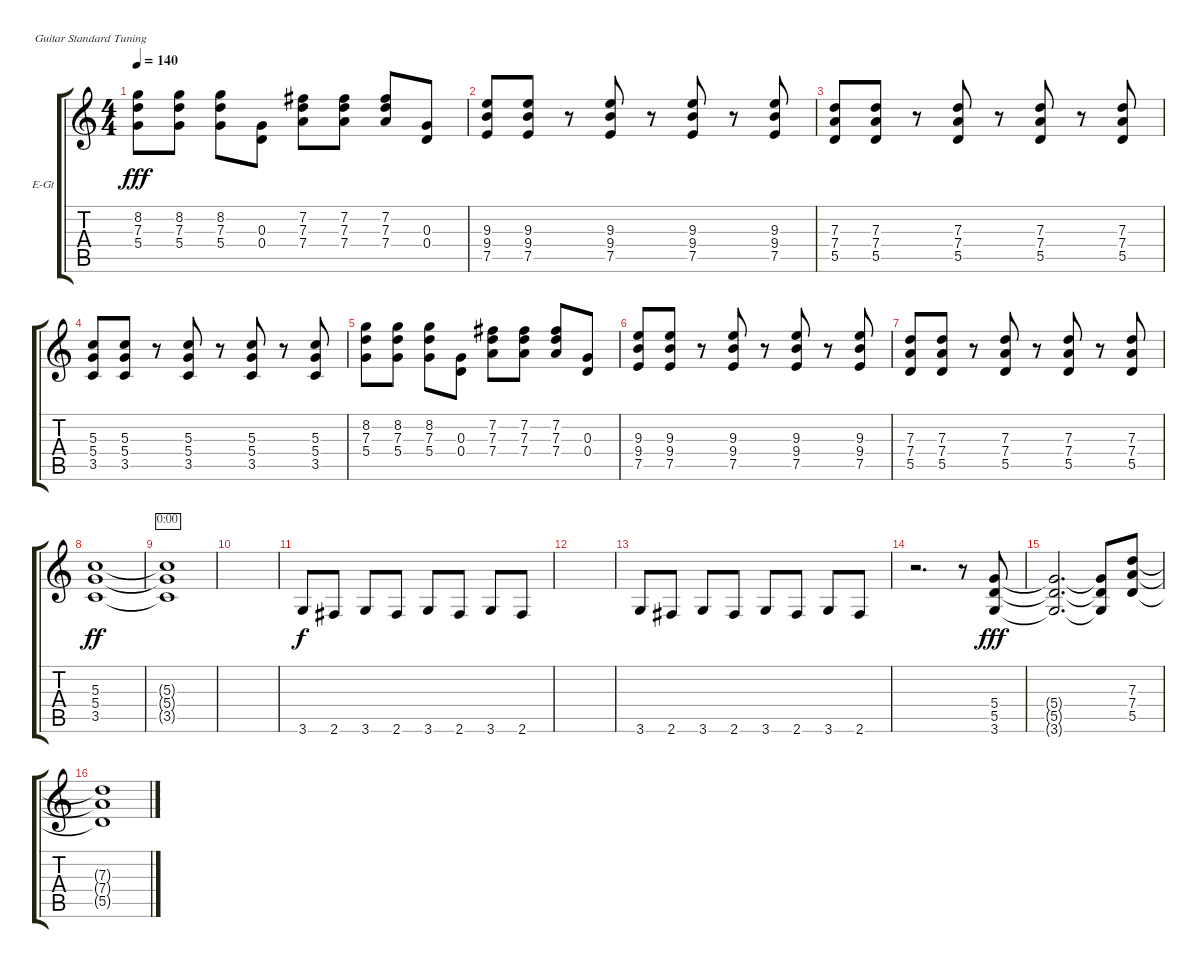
\bracketExtendMode groupsimilarinstruments
\firstSystemTrackNameOrientation horizontal
\otherSystemsTrackNameOrientation horizontal
\track ("Rhythm Guitar" "E-Gt") {instrument distortionguitar}
\staff {score tabs}
\tuning (E4 B3 G3 D3 A2 E2)
\ts (4 4)
\tempo 140
\clef g2
\ks c
(5.4 7.3 8.2).8{dy fff} (5.4 7.3 8.2).8 (5.4 7.3 8.2).8 (0.4 0.3).8 (7.4 7.3 7.2).8 (7.3 7.4 7.2).8 (7.4 7.3 7.2).8 (0.4 0.3).8 |
(9.3 9.4 7.5).8 (9.3 9.4 7.5).8 r.8 (7.5 9.4 9.3).8 r.8 (7.5 9.4 9.3).8 r.8 (7.5 9.4 9.3).8 |
(5.5 7.4 7.3).8 (5.5 7.4 7.3).8 r.8 (5.5 7.4 7.3).8 r.8 (5.5 7.4 7.3).8 r.8 (5.5 7.4 7.3).8 |
(3.5 5.4 5.3).8 (3.5 5.4 5.3).8 r.8 (3.5 5.4 5.3).8 r.8 (3.5 5.4 5.3).8 r.8 (5.4 3.5 5.3).8 |
(5.4 7.3 8.2).8 (5.4 7.3 8.2).8 (5.4 7.3 8.2).8 (0.4 0.3).8 (7.4 7.3 7.2).8 (7.3 7.4 7.2).8 (7.4 7.3 7.2).8 (0.4 0.3).8 |
(9.3 9.4 7.5).8 (9.3 9.4 7.5).8 r.8 (7.5 9.4 9.3).8 r.8 (7.5 9.4 9.3).8 r.8 (7.5 9.4 9.3).8 |
(5.5 7.4 7.3).8 (5.5 7.4 7.3).8 r.8 (5.5 7.4 7.3).8 r.8 (5.5 7.4 7.3).8 r.8 (5.5 7.4 7.3).8 |
(3.5 5.4 5.3).1{dy ff} |
(3.5{t} 5.4{t} 5.3{t}).1{timer} |
|
3.6.8{dy f} 2.6.8 3.6.8 2.6.8 3.6.8 2.6.8 3.6.8 2.6.8 |
|
3.6.8 2.6.8 3.6.8 2.6.8 3.6.8 2.6.8 3.6.8 2.6.8 |
r.2{d} r.8 (3.6 5.5 5.4).8{dy fff} |
(3.6{t} 5.5{t} 5.4{t}).2{d} (5.5{t} 5.4{t} 3.6{t}).8 (5.5 7.4 7.3).8 |
(5.5{t} 7.4{t} 7.3{t}).1
